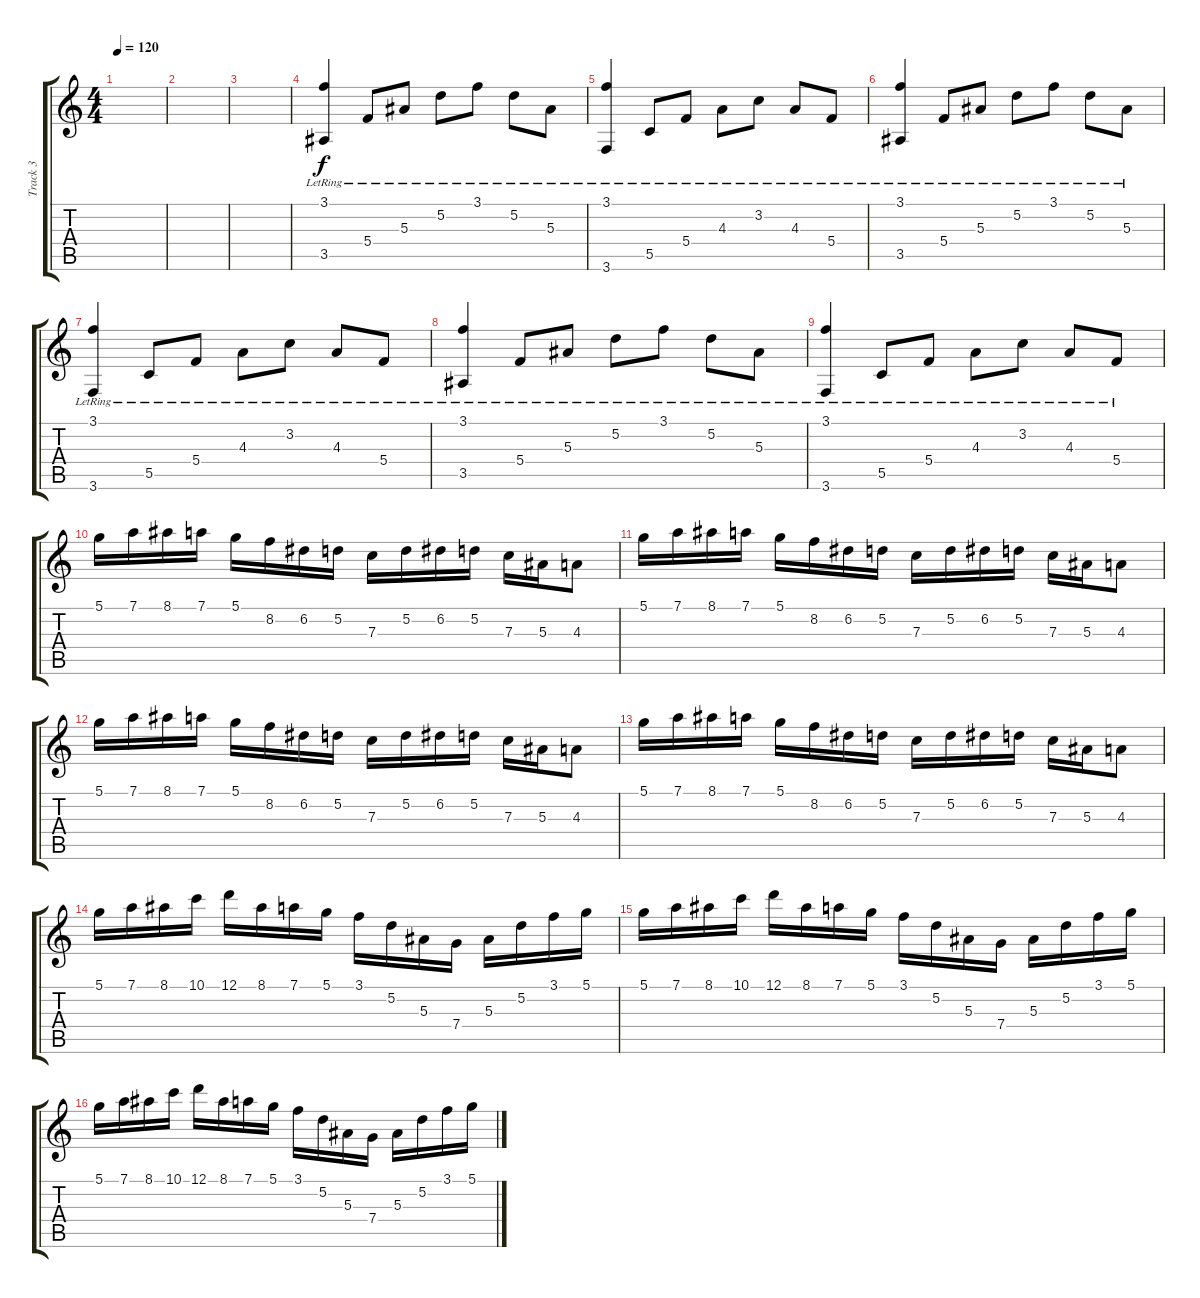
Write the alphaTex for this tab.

\track ("Track 3" "Track 3") {instrument acousticguitarsteel}
\staff {score tabs}
\tuning (D4 A3 F3 C3 G2 D2) {hide}
\ts (4 4)
\tempo 120
\clef g2
\ks c
|
|
|
(3.1{lr} 3.5{lr}).4 5.4{lr}.8 5.3{lr}.8 5.2{lr}.8 3.1{lr}.8 5.2{lr}.8 5.3{lr}.8 |
(3.1{lr} 3.6{lr}).4 5.5{lr}.8 5.4{lr}.8 4.3{lr}.8 3.2{lr}.8 4.3{lr}.8 5.4{lr}.8 |
(3.1{lr} 3.5{lr}).4 5.4{lr}.8 5.3{lr}.8 5.2{lr}.8 3.1{lr}.8 5.2{lr}.8 5.3{lr}.8 |
(3.1{lr} 3.6{lr}).4 5.5{lr}.8 5.4{lr}.8 4.3{lr}.8 3.2{lr}.8 4.3{lr}.8 5.4{lr}.8 |
(3.1{lr} 3.5{lr}).4 5.4{lr}.8 5.3{lr}.8 5.2{lr}.8 3.1{lr}.8 5.2{lr}.8 5.3{lr}.8 |
(3.1{lr} 3.6{lr}).4 5.5{lr}.8 5.4{lr}.8 4.3{lr}.8 3.2{lr}.8 4.3{lr}.8 5.4{lr}.8 |
5.1.16 7.1.16 8.1.16 7.1.16 5.1.16 8.2.16 6.2.16 5.2.16 7.3.16 5.2.16 6.2.16 5.2.16 7.3.16 5.3.16 4.3.8 |
5.1.16 7.1.16 8.1.16 7.1.16 5.1.16 8.2.16 6.2.16 5.2.16 7.3.16 5.2.16 6.2.16 5.2.16 7.3.16 5.3.16 4.3.8 |
5.1.16 7.1.16 8.1.16 7.1.16 5.1.16 8.2.16 6.2.16 5.2.16 7.3.16 5.2.16 6.2.16 5.2.16 7.3.16 5.3.16 4.3.8 |
5.1.16 7.1.16 8.1.16 7.1.16 5.1.16 8.2.16 6.2.16 5.2.16 7.3.16 5.2.16 6.2.16 5.2.16 7.3.16 5.3.16 4.3.8 |
5.1.16 7.1.16 8.1.16 10.1.16 12.1.16 8.1.16 7.1.16 5.1.16 3.1.16 5.2.16 5.3.16 7.4.16 5.3.16 5.2.16 3.1.16 5.1.16 |
5.1.16 7.1.16 8.1.16 10.1.16 12.1.16 8.1.16 7.1.16 5.1.16 3.1.16 5.2.16 5.3.16 7.4.16 5.3.16 5.2.16 3.1.16 5.1.16 |
5.1.16 7.1.16 8.1.16 10.1.16 12.1.16 8.1.16 7.1.16 5.1.16 3.1.16 5.2.16 5.3.16 7.4.16 5.3.16 5.2.16 3.1.16 5.1.16
